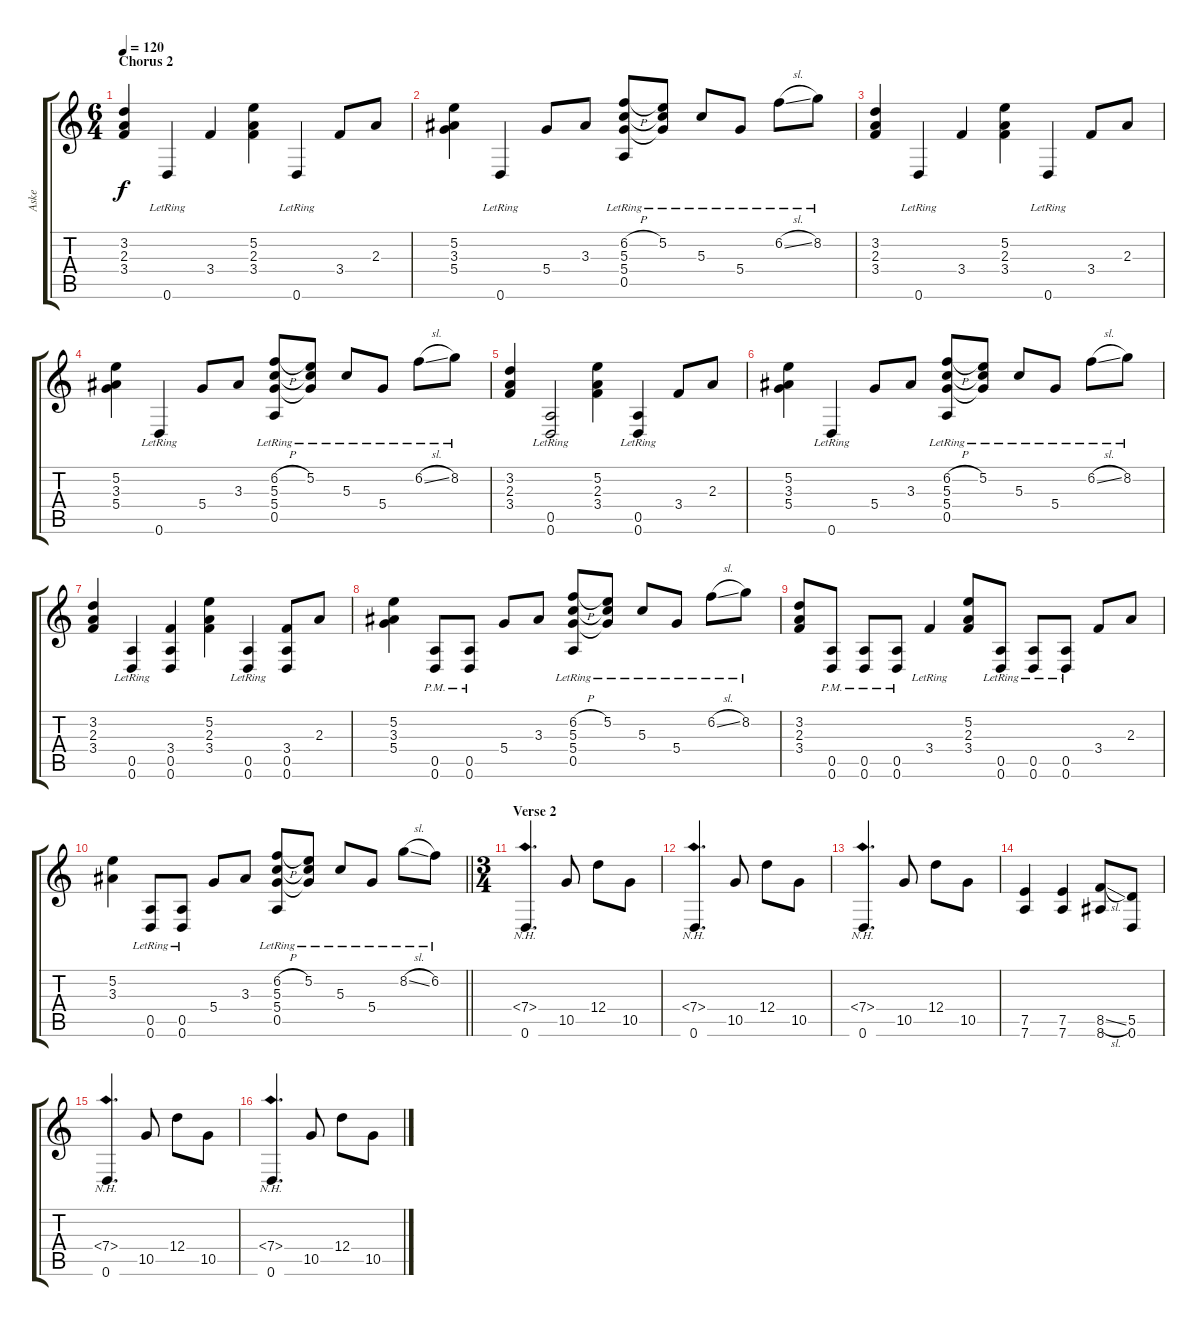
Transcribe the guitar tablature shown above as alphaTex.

\track ("Aske" "Aske") {instrument overdrivenguitar}
\staff {score tabs}
\tuning (E4 B3 G3 D3 A2 D2) {hide}
\ts (6 4)
\section ("" "Chorus 2")
\tempo 120
\clef g2
\ks c
(3.2 2.3 3.4).4{dy f} 0.6{lr}.4 3.4.4 (5.2 2.3 3.4).4 0.6{lr}.4 3.4.8 2.3.8 |
(5.2 3.3 5.4).4 0.6{lr}.4 5.4.8 3.3.8 (6.2{h lr} 5.3{lr} 5.4{lr} 0.5{lr}).8 (5.2{lr} 5.3{t} 5.4{t}).8 5.3{lr}.8 5.4{lr}.8 6.2{sl lr}.8 8.2{lr}.8 |
(3.2 2.3 3.4).4 0.6{lr}.4 3.4.4 (5.2 2.3 3.4).4 0.6{lr}.4 3.4.8 2.3.8 |
(5.2 3.3 5.4).4 0.6{lr}.4 5.4.8 3.3.8 (6.2{h lr} 5.3{lr} 5.4{lr} 0.5{lr}).8 (5.2{lr} 5.3{t} 5.4{t}).8 5.3{lr}.8 5.4{lr}.8 6.2{sl lr}.8 8.2{lr}.8 |
(3.2 2.3 3.4).4 (0.5 0.6{lr}).2 (5.2 2.3 3.4).4 (0.5 0.6{lr}).4 3.4.8 2.3.8 |
(5.2 3.3 5.4).4 0.6{lr}.4 5.4.8 3.3.8 (6.2{h lr} 5.3{lr} 5.4{lr} 0.5{lr}).8 (5.2{lr} 5.3{t} 5.4{t}).8 5.3{lr}.8 5.4{lr}.8 6.2{sl lr}.8 8.2{lr}.8 |
(3.2 2.3 3.4).4 (0.5 0.6{lr}).4 (3.4 0.5 0.6).4 (5.2 2.3 3.4).4 (0.5 0.6{lr}).4 (3.4 0.5 0.6).8 2.3.8 |
(5.2 3.3 5.4).4 (0.5 0.6{pm}).8 (0.5 0.6{pm}).8 5.4.8 3.3.8 (6.2{h lr} 5.3{lr} 5.4{lr} 0.5{lr}).8 (5.2{lr} 5.3{t} 5.4{t}).8 5.3{lr}.8 5.4{lr}.8 6.2{sl lr}.8 8.2{lr}.8 |
(3.2 2.3 3.4).8 (0.5 0.6{pm}).8 (0.5 0.6{pm}).8 (0.5 0.6{pm}).8 3.4{lr}.4 (5.2 2.3 3.4).8 (0.5 0.6{lr}).8 (0.5 0.6{lr}).8 (0.5 0.6{lr}).8 3.4.8 2.3.8 |
\barLineRight lightlight
(5.2 3.3).4 (0.5 0.6{lr}).8 (0.5 0.6{lr}).8 5.4.8 3.3.8 (6.2{h lr} 5.3{lr} 5.4{lr} 0.5{lr}).8 (5.2{lr} 5.3{t} 5.4{t}).8 5.3{lr}.8 5.4{lr}.8 8.2{sl lr}.8 6.2{lr}.8 |
\ts (3 4)
\section ("" "Verse 2")
(7.4{nh} 0.6).4{d} 10.5.8 12.4.8 10.5.8 |
(7.4{nh} 0.6).4{d} 10.5.8 12.4.8 10.5.8 |
(7.4{nh} 0.6).4{d} 10.5.8 12.4.8 10.5.8 |
(7.5 7.6).4 (7.5 7.6).4 (8.5{sl} 8.6).8 (5.5 0.6).8 |
(7.4{nh} 0.6).4{d} 10.5.8 12.4.8 10.5.8 |
(7.4{nh} 0.6).4{d} 10.5.8 12.4.8 10.5.8
